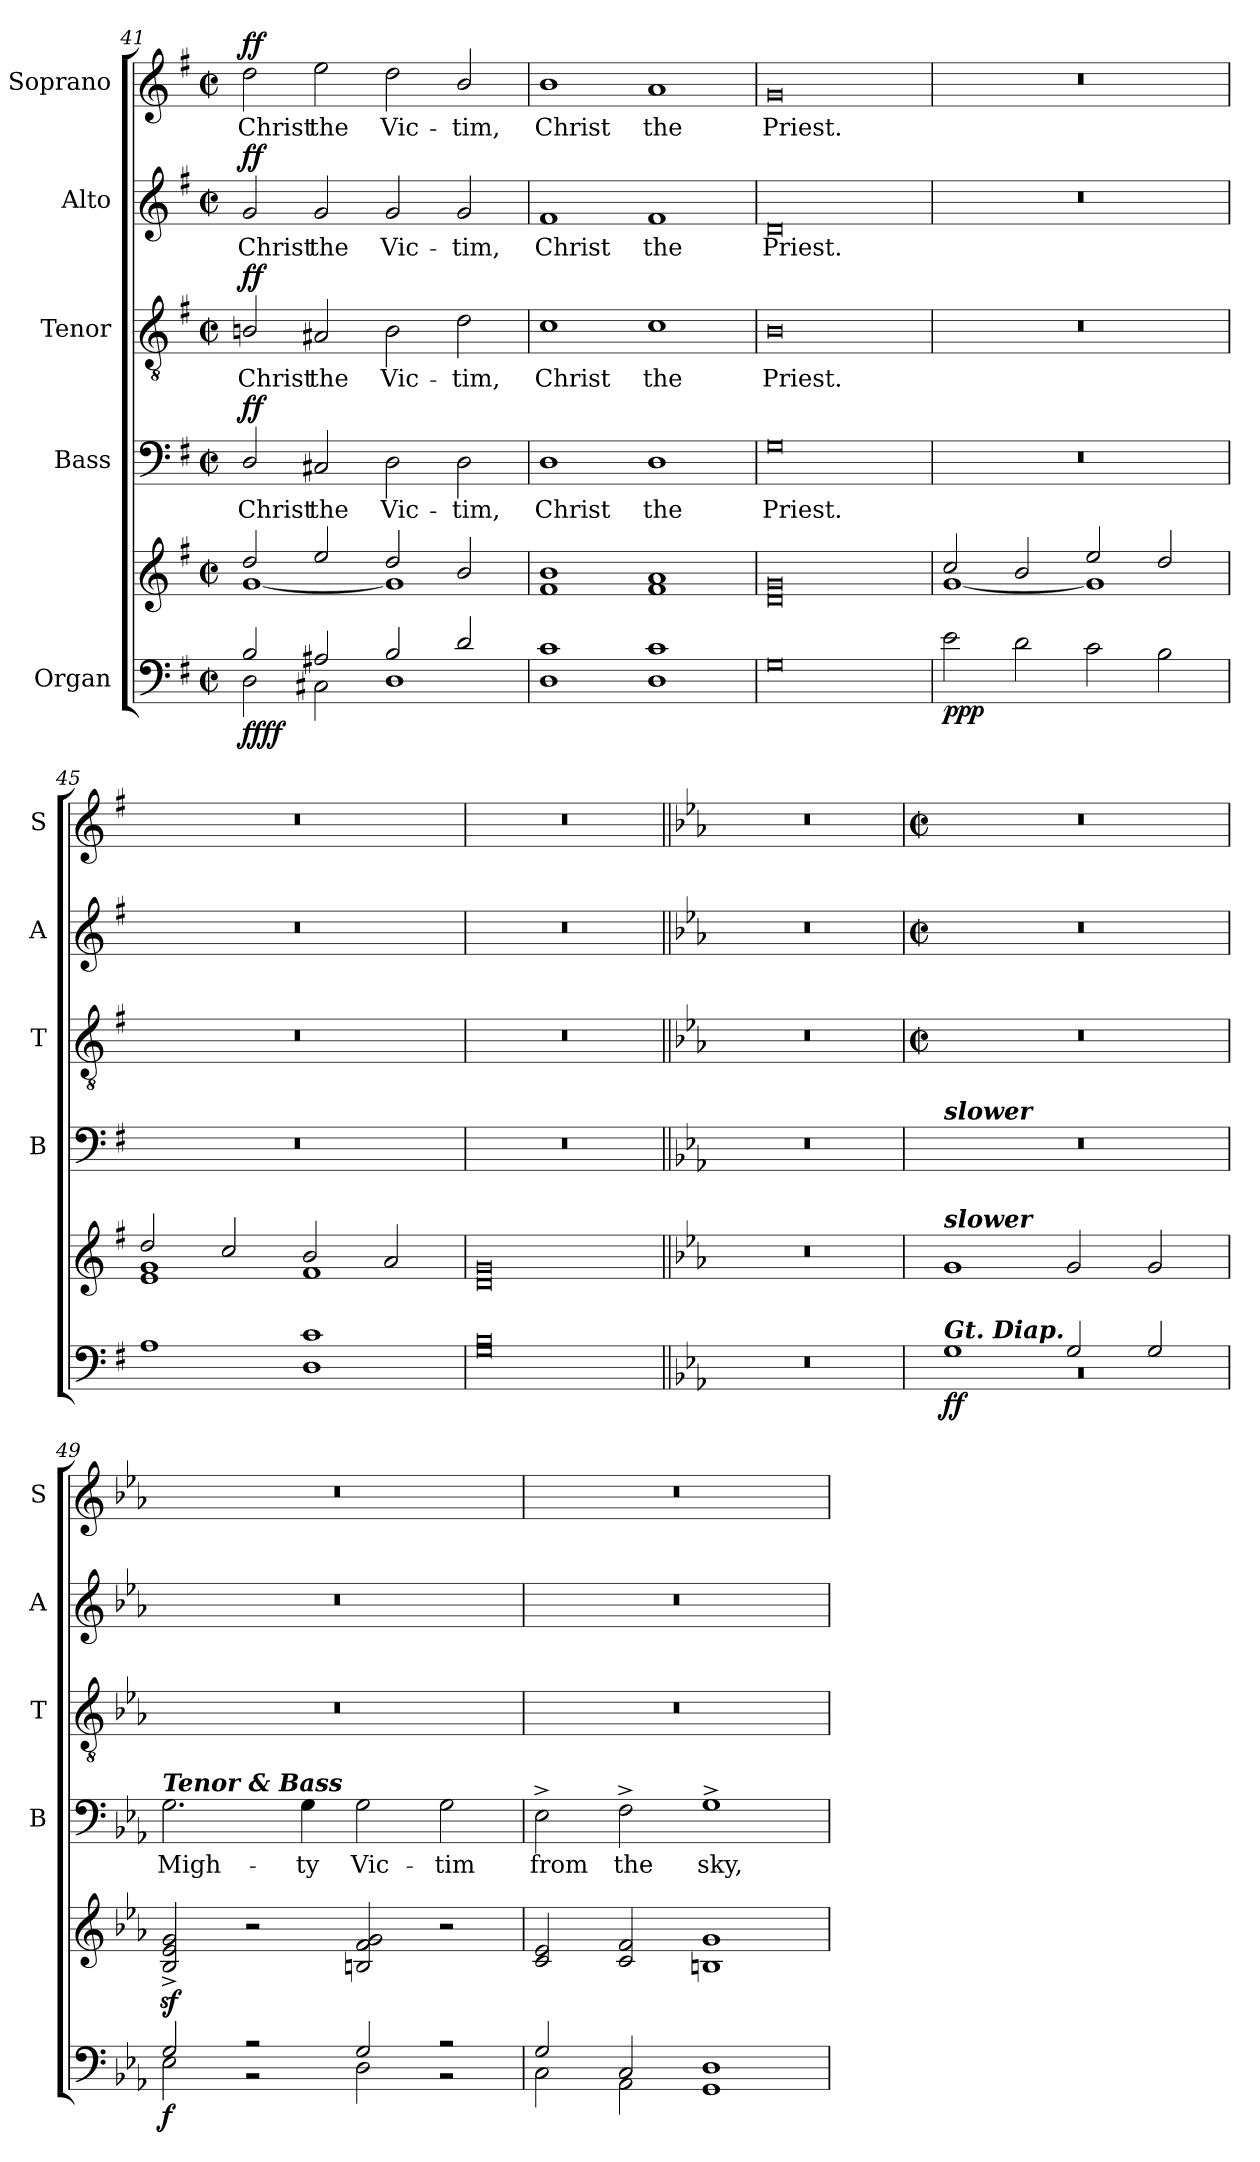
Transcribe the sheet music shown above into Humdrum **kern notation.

**kern	**kern	**dynam	**kern	**text	**dynam	**kern	**text	**dynam	**kern	**text	**dynam	**kern	**text	**dynam
*part5	*part5	*part5	*part4	*part4	*part4	*part3	*part3	*part3	*part2	*part2	*part2	*part1	*part1	*part1
*staff6	*staff5	*staff5/6	*staff4	*staff4	*staff4	*staff3	*staff3	*staff3	*staff2	*staff2	*staff2	*staff1	*staff1	*staff1
*I"Organ	*	*	*I"Bass	*	*	*I"Tenor	*	*	*I"Alto	*	*	*I"Soprano	*	*
*	*	*	*I'B	*	*	*I'T	*	*	*I'A	*	*	*I'S	*	*
*clefF4	*clefG2	*	*clefF4	*	*	*clefGv2	*	*	*clefG2	*	*	*clefG2	*	*
*k[f#]	*k[f#]	*	*k[f#]	*	*	*k[f#]	*	*	*k[f#]	*	*	*k[f#]	*	*
*G:	*G:	*	*G:	*	*	*G:	*	*	*G:	*	*	*G:	*	*
*M4/2	*M4/2	*	*M4/2	*	*	*M4/2	*	*	*M4/2	*	*	*M4/2	*	*
*met(c|)	*met(c|)	*	*met(c|)	*	*	*met(c|)	*	*	*met(c|)	*	*	*met(c|)	*	*
=41	=41	=41	=41	=41	=41	=41	=41	=41	=41	=41	=41	=41	=41	=41
*^	*^	*	*	*	*	*	*	*	*	*	*	*	*	*
!	!	!	!	!LO:DY:b=2	!	!LO:LY:b	!	!	!LO:LY:b	!	!	!LO:LY:b	!	!	!LO:LY:b	!
!	!	!	!	!LO:DY:n=1:b	!	!	!LO:DY:b	!	!	!LO:DY:b	!	!	!LO:DY:b	!	!	!LO:DY:b
2B/	2D\	2dd/	[1g\	ff ff	2D/	Christ	ff	2Bn/	Christ	ff	2g	Christ	ff	2dd	Christ	ff
!	!	!	!	!	!	!LO:LY:b	!	!	!LO:LY:b	!	!	!LO:LY:b	!	!	!LO:LY:b	!
2A#X/	2C#X\	2ee/	.	.	2C#X	the	.	2A#X	the	.	2g	the	.	2ee	the	.
!	!	!	!	!	!	!LO:LY:b	!	!	!LO:LY:b	!	!	!LO:LY:b	!	!	!LO:LY:b	!
2B/	1D\	2dd/	1g\]	.	2D	Vic-	.	2B	Vic-	.	2g	Vic-	.	2dd	Vic-	.
!	!	!	!	!	!	!LO:LY:b	!	!	!LO:LY:b	!	!	!LO:LY:b	!	!	!LO:LY:b	!
2d/	.	2b/	.	.	2D\	-tim,	.	2d\	-tim,	.	2g/	-tim,	.	2b/	-tim,	.
=42	=42	=42	=42	=42	=42	=42	=42	=42	=42	=42	=42	=42	=42	=42	=42	=42
!	!	!	!	!	!	!LO:LY:b	!	!	!LO:LY:b	!	!	!LO:LY:b	!	!	!LO:LY:b	!
0ryy	1D\ 1c\	1f#/ 1b/	0ryy	.	1D	Christ	.	1c	Christ	.	1f#	Christ	.	1b	Christ	.
!	!	!	!	!	!	!LO:LY:b	!	!	!LO:LY:b	!	!	!LO:LY:b	!	!	!LO:LY:b	!
.	1D\ 1c\	1f#/ 1a/	.	.	1D	the	.	1c	the	.	1f#	the	.	1a	the	.
=43	=43	=43	=43	=43	=43	=43	=43	=43	=43	=43	=43	=43	=43	=43	=43	=43
!	!	!	!	!	!	!LO:LY:b	!	!	!LO:LY:b	!	!	!LO:LY:b	!	!	!LO:LY:b	!
0ryy	0G\	0d/ 0g/	0ryy	.	0G	Priest.	.	0B	Priest.	.	0d	Priest.	.	0g	Priest.	.
=44	=44	=44	=44	=44	=44	=44	=44	=44	=44	=44	=44	=44	=44	=44	=44	=44
!	!	!	!	!LO:DY:b=2	!	!	!	!	!	!	!	!	!	!	!	!
!	!	!	!	!LO:DY:n=1:b	!	!	!	!	!	!	!	!	!	!	!	!
!	!	!	!	!LO:DY:n=2:b	!	!	!	!	!	!	!	!	!	!	!	!
0ryy	2e\	2cc/	[1g\	p p p	0r	.	.	0r	.	.	0r	.	.	0r	.	.
.	2d\	2b/	.	.	.	.	.	.	.	.	.	.	.	.	.	.
.	2c\	2ee/	1g\]	.	.	.	.	.	.	.	.	.	.	.	.	.
.	2B\	2dd/	.	.	.	.	.	.	.	.	.	.	.	.	.	.
=45	=45	=45	=45	=45	=45	=45	=45	=45	=45	=45	=45	=45	=45	=45	=45	=45
0ryy	1A\	2dd/	1e\ 1g\	.	0r	.	.	0r	.	.	0r	.	.	0r	.	.
.	.	2cc/	.	.	.	.	.	.	.	.	.	.	.	.	.	.
.	1D\ 1c\	2b/	1f#\	.	.	.	.	.	.	.	.	.	.	.	.	.
.	.	2a/	.	.	.	.	.	.	.	.	.	.	.	.	.	.
=46	=46	=46	=46	=46	=46	=46	=46	=46	=46	=46	=46	=46	=46	=46	=46	=46
0ryy	0G\ 0B\	0d/ 0g/	0ryy	.	0r	.	.	0r	.	.	0r	.	.	0r	.	.
*v	*v	*	*	*	*	*	*	*	*	*	*	*	*	*	*	*
*	*v	*v	*	*	*	*	*	*	*	*	*	*	*	*	*
=47||	=47||	=47||	=47||	=47||	=47||	=47||	=47||	=47||	=47||	=47||	=47||	=47||	=47||	=47||
*k[b-e-a-]	*k[b-e-a-]	*	*k[b-e-a-]	*	*	*k[b-e-a-]	*	*	*k[b-e-a-]	*	*	*k[b-e-a-]	*	*
*E-:	*E-:	*	*E-:	*	*	*E-:	*	*	*E-:	*	*	*E-:	*	*
0r	0r	.	0r	.	.	0r	.	.	0r	.	.	0r	.	.
!!LO:LB:g=z
=48	=48	=48	=48	=48	=48	=48	=48	=48	=48	=48	=48	=48	=48	=48
*	*	*	*	*	*	*M4/2	*	*	*M4/2	*	*	*M4/2	*	*
*	*	*	*	*	*	*met(c|)	*	*	*met(c|)	*	*	*met(c|)	*	*
*	*MM200	*	*	*	*	*	*	*	*	*	*	*	*	*
*^	*	*	*	*	*	*	*	*	*	*	*	*	*	*
!	!	!	!	!LO:TX:a:Bi:t=slower	!	!	!	!	!	!	!	!	!	!	!
!	!	!LO:TX:a:Bi:t=slower	!	!	!	!	!	!	!	!	!	!	!	!	!
!LO:TX:a:Bi:t=Gt. Diap.	!	!	!	!	!	!	!	!	!	!	!	!	!	!	!
!	!	!	!LO:DY:b=2	!	!	!	!	!	!	!	!	!	!	!	!
!	!	!	!LO:DY:n=1:b	!	!	!	!	!	!	!	!	!	!	!	!
1G/	0r	1g	f f	0r	.	.	0r	.	.	0r	.	.	0r	.	.
2G/	.	2g	.	.	.	.	.	.	.	.	.	.	.	.	.
2G/	.	2g	.	.	.	.	.	.	.	.	.	.	.	.	.
=49	=49	=49	=49	=49	=49	=49	=49	=49	=49	=49	=49	=49	=49	=49	=49
!	!	!	!	!LO:TX:a:Bi:t=Tenor & Bass	!	!	!	!	!	!	!	!	!	!	!
!	!	!	!LO:DY:b=2	!	!LO:LY:b	!	!	!	!	!	!	!	!	!	!
2G/	2E-\	2B-z<^ 2e-z<^ 2gz<^	f	2.G	Migh-	.	0r	.	.	0r	.	.	0r	.	.
2r	2r	2r	.	.	.	.	.	.	.	.	.	.	.	.	.
!	!	!	!	!	!LO:LY:b	!	!	!	!	!	!	!	!	!	!
.	.	.	.	4G	-ty	.	.	.	.	.	.	.	.	.	.
!	!	!	!	!	!LO:LY:b	!	!	!	!	!	!	!	!	!	!
2G/	2D\	2Bn 2f 2g	.	2G	Vic-	.	.	.	.	.	.	.	.	.	.
!	!	!	!	!	!LO:LY:b	!	!	!	!	!	!	!	!	!	!
2r	2r	2r	.	2G	-tim	.	.	.	.	.	.	.	.	.	.
=50	=50	=50	=50	=50	=50	=50	=50	=50	=50	=50	=50	=50	=50	=50	=50
!	!	!	!	!	!LO:LY:b	!	!	!	!	!	!	!	!	!	!
2G/	2C\	2c 2e-	.	2E-^	from	.	0r	.	.	0r	.	.	0r	.	.
!	!	!	!	!	!LO:LY:b	!	!	!	!	!	!	!	!	!	!
2C/	2AA-\	2c 2f	.	2F^	the	.	.	.	.	.	.	.	.	.	.
!	!	!	!	!	!LO:LY:b	!	!	!	!	!	!	!	!	!	!
1D/	1GG\	1Bn 1g	.	1G^	sky,	.	.	.	.	.	.	.	.	.	.
*v	*v	*	*	*	*	*	*	*	*	*	*	*	*	*	*
=	=	=	=	=	=	=	=	=	=	=	=	=	=	=
*-	*-	*-	*-	*-	*-	*-	*-	*-	*-	*-	*-	*-	*-	*-
